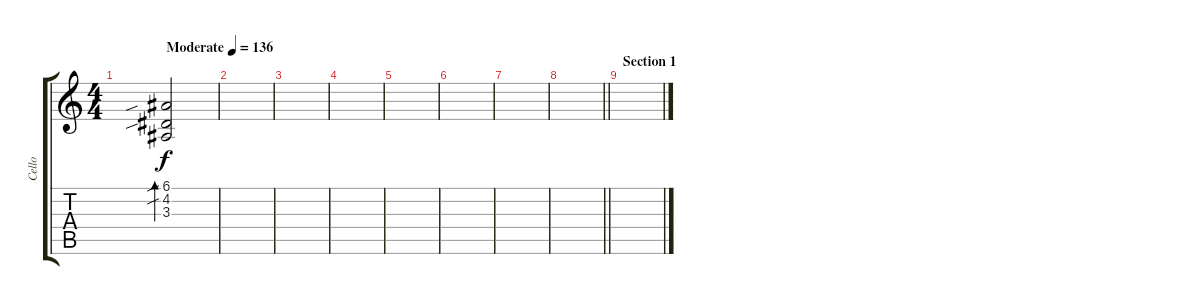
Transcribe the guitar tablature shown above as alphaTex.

\track ("Cello" "Cello") {instrument drawbarorgan}
\staff {score tabs}
\tuning (E4 B3 G3 D3 A2 E2) {hide}
\ts (4 4)
\tempo (136 "Moderate")
\clef g2
\ks c
(6.1{sib} 4.2{sib} 3.3).2{bd 240 dy f instrument drawbarorgan} |
|
|
|
|
|
|
\barLineRight lightlight
|
\section ("" "Section 1")
